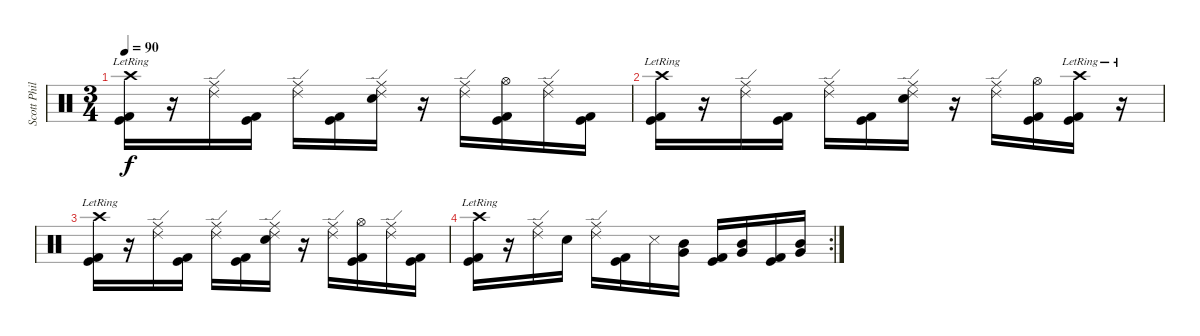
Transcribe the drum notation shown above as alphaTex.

\track ("Scott Philips" "Scott Phil") {instrument percussion}
\staff {score}
\articulation defaults
\ts (3 4)
\tempo 90
\clef neutral
\ks c
("Crash high (hit)"{lr} "Kick (hit)" "Kick (hit) 2").16{dy f volume 16} r.16 ("Ride (middle)" "Ride (edge) 2").16 ("Kick (hit)" "Kick (hit) 2").16 ("Ride (middle)" "Ride (edge) 2").16 ("Kick (hit)" "Kick (hit) 2").16 ("Ride (middle)" "Ride (edge) 2" "Snare (hit) 2").16 r.16 ("Ride (middle)" "Ride (edge) 2").16 ("Hi-Hat (open)" "Kick (hit)" "Kick (hit) 2").16 ("Ride (middle)" "Ride (edge) 2").16 ("Kick (hit)" "Kick (hit) 2").16 |
("Crash high (hit)"{lr} "Kick (hit)" "Kick (hit) 2").16 r.16 ("Ride (middle)" "Ride (edge) 2").16 ("Kick (hit)" "Kick (hit) 2").16 ("Ride (middle)" "Ride (edge) 2").16 ("Kick (hit)" "Kick (hit) 2").16 ("Ride (middle)" "Ride (edge) 2" "Snare (hit) 2").16 r.16 ("Ride (middle)" "Ride (edge) 2").16 ("Hi-Hat (open)" "Kick (hit)" "Kick (hit) 2").16 ("Crash high (hit)"{lr} "Kick (hit)" "Kick (hit) 2").16 r.16 |
("Crash high (hit)"{lr} "Kick (hit)" "Kick (hit) 2").16 r.16 ("Ride (middle)" "Ride (edge) 2").16 ("Kick (hit)" "Kick (hit) 2").16 ("Ride (middle)" "Ride (edge) 2").16 ("Kick (hit)" "Kick (hit) 2").16 ("Ride (middle)" "Ride (edge) 2" "Snare (hit) 2").16 r.16 ("Ride (middle)" "Ride (edge) 2").16 ("Hi-Hat (open)" "Kick (hit)" "Kick (hit) 2").16 ("Ride (middle)" "Ride (edge) 2").16 ("Kick (hit)" "Kick (hit) 2").16 |
\rc 2
("Crash high (hit)"{lr} "Kick (hit)" "Kick (hit) 2").16 r.16 ("Ride (middle)" "Ride (edge) 2").16 "Snare (hit) 2".16 ("Ride (middle)" "Ride (edge) 2").16 ("Kick (hit)" "Kick (hit) 2").16 "Snare (side stick) 3".16 ("Very Low Tom (hit)" "Mid Tom (hit)").16 ("Kick (hit)" "Kick (hit) 2").16 ("Very Low Tom (hit)" "Mid Tom (hit)").16 ("Kick (hit)" "Kick (hit) 2").16 ("Very Low Tom (hit)" "Mid Tom (hit)").16
